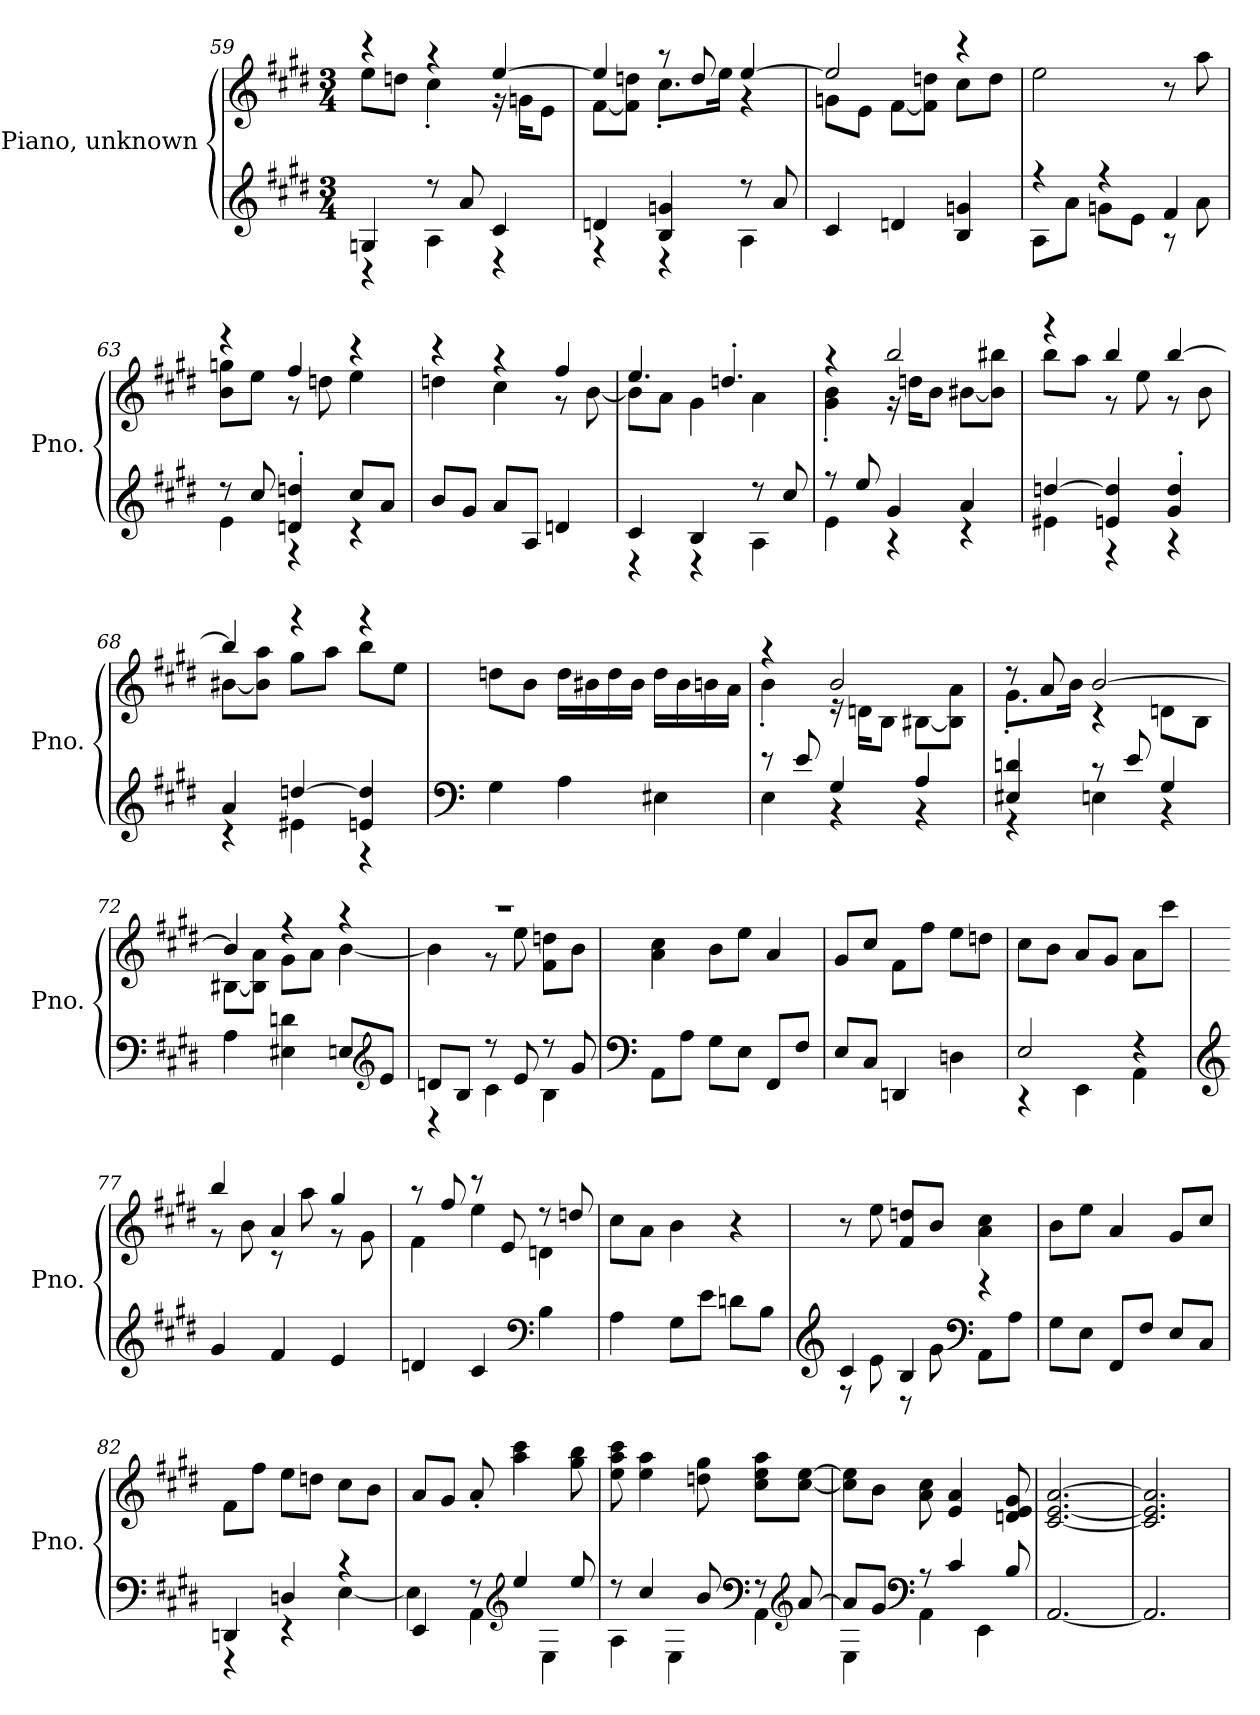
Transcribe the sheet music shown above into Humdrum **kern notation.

**kern	**kern
*part1	*part1
*staff2	*staff1
*I"Piano, unknown	*
*I'Pno.	*
*clefG2	*clefG2
*k[f#c#g#d#]	*k[f#c#g#d#]
*M3/4	*M3/4
=59	=59
*^	*^
4Gn/	4r	4r	8ee\L
.	.	.	8ddn\J
8r	4A\	4r	4cc#'\
8a/	.	.	.
4c#/	4r	[4ee/	16r
.	.	.	16gn\KL
.	.	.	8e\J
=60	=60	=60	=60
4dn/	4r	4ee/]	[8f#\L
.	.	.	8f#\] 8ddn\J
4B/ 4gn/	4r	8r	8.cc#'\L
.	.	8dd/	.
.	.	.	16ee\Jk
8r	4A\	[4ee/	4r
8a/	.	.	.
*v	*v	*	*
=61	=61	=61
4c#/	2ee/]	8gn\L
.	.	8e\J
4dn/	.	[8f#\L
.	.	8f#\] 8ddn\J
4B/ 4gn/	4r	8cc#\L
.	.	8dd\J
*	*v	*v
!!LO:LB:g=z
=62	=62
*^	*
4r	8A\L	2ee\
.	8a\J	.
4r	8gn\L	.
.	8e\J	.
4f#/	8r	8r
.	8a\	8aa\
=63	=63	=63
*	*	*^
8r	4e\	4r	8b\ 8ggn\L
8cc#/	.	.	8ee\J
4dn/' 4ddn/'	4r	4ff#/	8r
.	.	.	8ddn\
8cc#/L	4r	4r	4ee\
8a/J	.	.	.
*v	*v	*	*
=64	=64	=64
8b/L	4r	4ddn\
8g#/J	.	.
8a/L	4r	4cc#\
8A/J	.	.
4dn/	4ff#/	8r
.	.	[8b\
=65	=65	=65
*^	*	*
4c#/	4r	4.ee/	8b\L]
.	.	.	8a\J
4B/	4r	.	4g#\
.	.	4.ddn'/	.
8r	4A\	.	4a\
8cc#/	.	.	.
=66	=66	=66	=66
8r	4e\	4r	4g#\' 4b\'
8ee/	.	.	.
4g#/	4r	2bb/	16r
.	.	.	16ddn\KL
.	.	.	8b\J
4a/	4r	.	[8b#X\L
.	.	.	8b#\] 8bb#X\J
!!LO:LB:g=z	!!
=67	=67	=67	=67
[4ddn/	4e#X\	4r	8bb\L
.	.	.	8aa\J
4en/ 4dd/]	4r	4bb/	8r
.	.	.	8ee\
4g#/' 4dd/'	4r	[4bb/	8r
.	.	.	8b\
=68	=68	=68	=68
4a/	4r	4bb/]	[8b#X\L
.	.	.	8b#\] 8aa\J
[4ddn/	4e#X\	4r	8gg#\L
.	.	.	8aa\J
4en/ 4dd/]	4r	4r	8bb\L
.	.	.	8ee\J
*v	*v	*	*
*	*v	*v
=69	=69
*clefF4	*
4G#\	8ddn\L
.	8b\J
4A\	16dd\LL
.	16b#X\
.	16dd\
.	16b#\JJ
4E#X\	16dd\LL
.	16b#\
.	16bn\
.	16a\JJ
=70	=70
*^	*^
8r	4E\	4r	4b'\
8e/	.	.	.
4G#/	4r	2b/	16r
.	.	.	16dn\KL
.	.	.	8B\J
4A/	4r	.	[8B#X\L
.	.	.	8B#\] 8a\J
!!LO:LB:g=z	!!
=71	=71	=71	=71
4E#X/ 4dn/	4r	8r	8.g#'\L
.	.	8a/	.
.	.	.	16b\Jk
8r	4En\	[2b/	4r
8e/	.	.	.
4G#/	4r	.	8dn\L
.	.	.	8B\J
*v	*v	*	*
=72	=72	=72
4A\	4b/]	[8B#X\L
.	.	8B#\] 8a\J
4E#X\ 4dn\	4r	8g#\L
.	.	8a\J
8En/L	4r	[4b\
*clefG2	*	*
8e/J	.	.
=73	=73	=73
*^	*	*
8dn/L	4r	2.r	4b\]
8B/J	.	.	.
8r	4c#\	.	8r
8e/	.	.	8ee\
8r	4B\	.	8f#\ 8ddn\L
8g#/	.	.	8b\J
*v	*v	*	*
*	*v	*v
=74	=74
*clefF4	*
8AA\L	4a\ 4cc#\
8A\J	.
8G#\L	8b\L
8E\J	8ee\J
8FF#/L	4a/
8F#/J	.
!!LO:LB:g=z
=75	=75
8E/L	8g#/L
8C#/J	8cc#/J
4DDn/	8f#\L
.	8ff#\J
4Dn\	8ee\L
.	8ddn\J
=76	=76
*^	*
2E/	4r	8cc#\L
.	.	8b\J
.	4EE\	8a/L
.	.	8g#/J
4r	4AA\	8a\L
.	.	8ccc#\J
*v	*v	*
=77	=77
*clefG2	*
*	*^
4g#/	4bb/	8r
.	.	8b\
4f#/	4a/	8r
.	.	8aa\
4e/	4gg#/	8r
.	.	8g#\
=78	=78	=78
4dn/	8r	4f#\
.	8ff#/	.
4c#/	8r	4ee\
.	8e/	.
*clefF4	*	*
4B\	8r	4dn\
.	8ddn/	.
*	*v	*v
=79	=79
4A\	8cc#\L
.	8a\J
8G#\L	4b\
8e\J	.
8dn\L	4r
8B\J	.
!!LO:LB:g=z
=80	=80
*clefG2	*
*^	*
4c#/	8r	8r
.	8e\	8ee\
4B/	8r	8f#/ 8ddn/L
.	8g#\	8b/J
*clefF4	*	*
4r	8AA\L	4a\ 4cc#\
.	8A\J	.
*v	*v	*
=81	=81
8G#\L	8b\L
8E\J	8ee\J
8FF#/L	4a/
8F#/J	.
8E/L	8g#/L
8C#/J	8cc#/J
=82	=82
*^	*
4DDn/	4r	8f#\L
.	.	8ff#\J
4Dn/	4r	8ee\L
.	.	8ddn\J
4r	[4E\	8cc#\L
.	.	8b\J
=83	=83	=83
4EE/	4E\]	8a/L
.	.	8g#/J
8r	4AA\	8a'/
*clefG2	*	*
4ee/	.	4aa\ 4ccc#\
.	4E\	.
8ee/	.	8gg#\ 8bb\
!!LO:PB:g=z
=84	=84	=84
8r	4A\	8ee\ 8aa\ 8ccc#\
4cc#/	.	4ee\ 4aa\
.	4E\	.
8b/	.	8ddn\ 8gg#\
*clefF4	*	*
8r	4AA\	8cc#\ 8ee\ 8aa\L
*clefG2	*	*
[8a/	.	[8cc#\ [8ee\J
=85	=85	=85
8a/L]	4E\	8cc#\] 8ee\]L
8g#/J	.	8b\J
*clefF4	*	*
8r	4AA\	8a\ 8cc#\
4c#/	.	4e/ 4a/
.	4EE\	.
8B/	.	8dn/ 8e/ 8g#/
*v	*v	*
=86	=86
[2.AA/	[2.c#/ [2.e/ [2.a/
=87	=87
2.AA/]	2.c#/] 2.e/] 2.a/]
=	=
*-	*-
